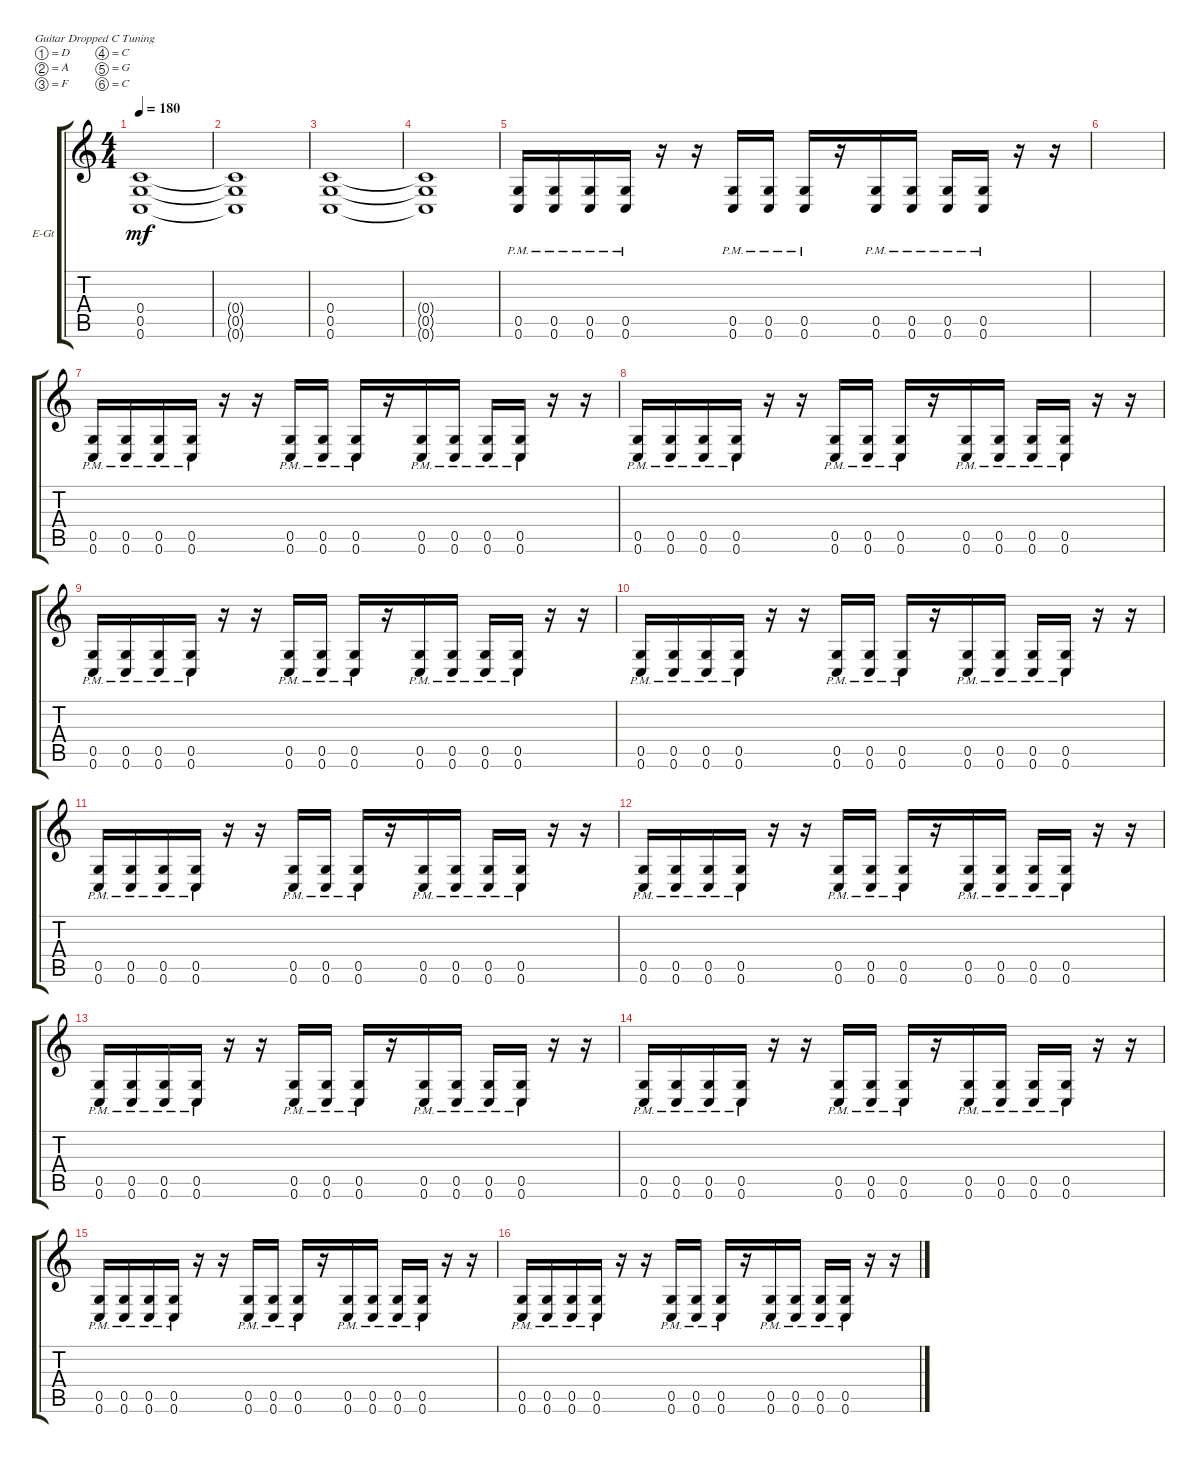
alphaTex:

\defaultSystemsLayout 4
\bracketExtendMode groupsimilarinstruments
\firstSystemTrackNameOrientation horizontal
\otherSystemsTrackNameOrientation horizontal
\track ("Electric Guitar" "E-Gt") {instrument distortionguitar}
\staff {score tabs}
\tuning (D4 A3 F3 C3 G2 C2)
\ts (4 4)
\tempo 180
\clef g2
\ks c
(0.6 0.5 0.4).1{dy mf} |
(0.4{t} 0.5{t} 0.6{t}).1 |
(0.6 0.5 0.4).1 |
(0.6{t} 0.5{t} 0.4{t}).1 |
(0.6{pm} 0.5{pm}).16 (0.6{pm} 0.5{pm}).16 (0.6{pm} 0.5{pm}).16 (0.6{pm} 0.5{pm}).16 r.16 r.16 (0.6{pm} 0.5{pm}).16 (0.6{pm} 0.5{pm}).16 (0.6{pm} 0.5{pm}).16 r.16 (0.6{pm} 0.5{pm}).16 (0.6{pm} 0.5{pm}).16 (0.6{pm} 0.5{pm}).16 (0.6{pm} 0.5{pm}).16 r.16 r.16 |
|
(0.6{pm} 0.5{pm}).16 (0.6{pm} 0.5{pm}).16 (0.6{pm} 0.5{pm}).16 (0.6{pm} 0.5{pm}).16 r.16 r.16 (0.6{pm} 0.5{pm}).16 (0.6{pm} 0.5{pm}).16 (0.6{pm} 0.5{pm}).16 r.16 (0.6{pm} 0.5{pm}).16 (0.6{pm} 0.5{pm}).16 (0.6{pm} 0.5{pm}).16 (0.6{pm} 0.5{pm}).16 r.16 r.16 |
(0.6{pm} 0.5{pm}).16 (0.6{pm} 0.5{pm}).16 (0.6{pm} 0.5{pm}).16 (0.6{pm} 0.5{pm}).16 r.16 r.16 (0.6{pm} 0.5{pm}).16 (0.6{pm} 0.5{pm}).16 (0.6{pm} 0.5{pm}).16 r.16 (0.6{pm} 0.5{pm}).16 (0.6{pm} 0.5{pm}).16 (0.6{pm} 0.5{pm}).16 (0.6{pm} 0.5{pm}).16 r.16 r.16 |
(0.6{pm} 0.5{pm}).16 (0.6{pm} 0.5{pm}).16 (0.6{pm} 0.5{pm}).16 (0.6{pm} 0.5{pm}).16 r.16 r.16 (0.6{pm} 0.5{pm}).16 (0.6{pm} 0.5{pm}).16 (0.6{pm} 0.5{pm}).16 r.16 (0.6{pm} 0.5{pm}).16 (0.6{pm} 0.5{pm}).16 (0.6{pm} 0.5{pm}).16 (0.6{pm} 0.5{pm}).16 r.16 r.16 |
(0.6{pm} 0.5{pm}).16 (0.6{pm} 0.5{pm}).16 (0.6{pm} 0.5{pm}).16 (0.6{pm} 0.5{pm}).16 r.16 r.16 (0.6{pm} 0.5{pm}).16 (0.6{pm} 0.5{pm}).16 (0.6{pm} 0.5{pm}).16 r.16 (0.6{pm} 0.5{pm}).16 (0.6{pm} 0.5{pm}).16 (0.6{pm} 0.5{pm}).16 (0.6{pm} 0.5{pm}).16 r.16 r.16 |
(0.6{pm} 0.5{pm}).16 (0.6{pm} 0.5{pm}).16 (0.6{pm} 0.5{pm}).16 (0.6{pm} 0.5{pm}).16 r.16 r.16 (0.6{pm} 0.5{pm}).16 (0.6{pm} 0.5{pm}).16 (0.6{pm} 0.5{pm}).16 r.16 (0.6{pm} 0.5{pm}).16 (0.6{pm} 0.5{pm}).16 (0.6{pm} 0.5{pm}).16 (0.6{pm} 0.5{pm}).16 r.16 r.16 |
(0.6{pm} 0.5{pm}).16 (0.6{pm} 0.5{pm}).16 (0.6{pm} 0.5{pm}).16 (0.6{pm} 0.5{pm}).16 r.16 r.16 (0.6{pm} 0.5{pm}).16 (0.6{pm} 0.5{pm}).16 (0.6{pm} 0.5{pm}).16 r.16 (0.6{pm} 0.5{pm}).16 (0.6{pm} 0.5{pm}).16 (0.6{pm} 0.5{pm}).16 (0.6{pm} 0.5{pm}).16 r.16 r.16 |
(0.6{pm} 0.5{pm}).16 (0.6{pm} 0.5{pm}).16 (0.6{pm} 0.5{pm}).16 (0.6{pm} 0.5{pm}).16 r.16 r.16 (0.6{pm} 0.5{pm}).16 (0.6{pm} 0.5{pm}).16 (0.6{pm} 0.5{pm}).16 r.16 (0.6{pm} 0.5{pm}).16 (0.6{pm} 0.5{pm}).16 (0.6{pm} 0.5{pm}).16 (0.6{pm} 0.5{pm}).16 r.16 r.16 |
(0.6{pm} 0.5{pm}).16 (0.6{pm} 0.5{pm}).16 (0.6{pm} 0.5{pm}).16 (0.6{pm} 0.5{pm}).16 r.16 r.16 (0.6{pm} 0.5{pm}).16 (0.6{pm} 0.5{pm}).16 (0.6{pm} 0.5{pm}).16 r.16 (0.6{pm} 0.5{pm}).16 (0.6{pm} 0.5{pm}).16 (0.6{pm} 0.5{pm}).16 (0.6{pm} 0.5{pm}).16 r.16 r.16 |
(0.6{pm} 0.5{pm}).16 (0.6{pm} 0.5{pm}).16 (0.6{pm} 0.5{pm}).16 (0.6{pm} 0.5{pm}).16 r.16 r.16 (0.6{pm} 0.5{pm}).16 (0.6{pm} 0.5{pm}).16 (0.6{pm} 0.5{pm}).16 r.16 (0.6{pm} 0.5{pm}).16 (0.6{pm} 0.5{pm}).16 (0.6{pm} 0.5{pm}).16 (0.6{pm} 0.5{pm}).16 r.16 r.16 |
(0.6{pm} 0.5{pm}).16 (0.6{pm} 0.5{pm}).16 (0.6{pm} 0.5{pm}).16 (0.6{pm} 0.5{pm}).16 r.16 r.16 (0.6{pm} 0.5{pm}).16 (0.6{pm} 0.5{pm}).16 (0.6{pm} 0.5{pm}).16 r.16 (0.6{pm} 0.5{pm}).16 (0.6{pm} 0.5{pm}).16 (0.6{pm} 0.5{pm}).16 (0.6{pm} 0.5{pm}).16 r.16 r.16
